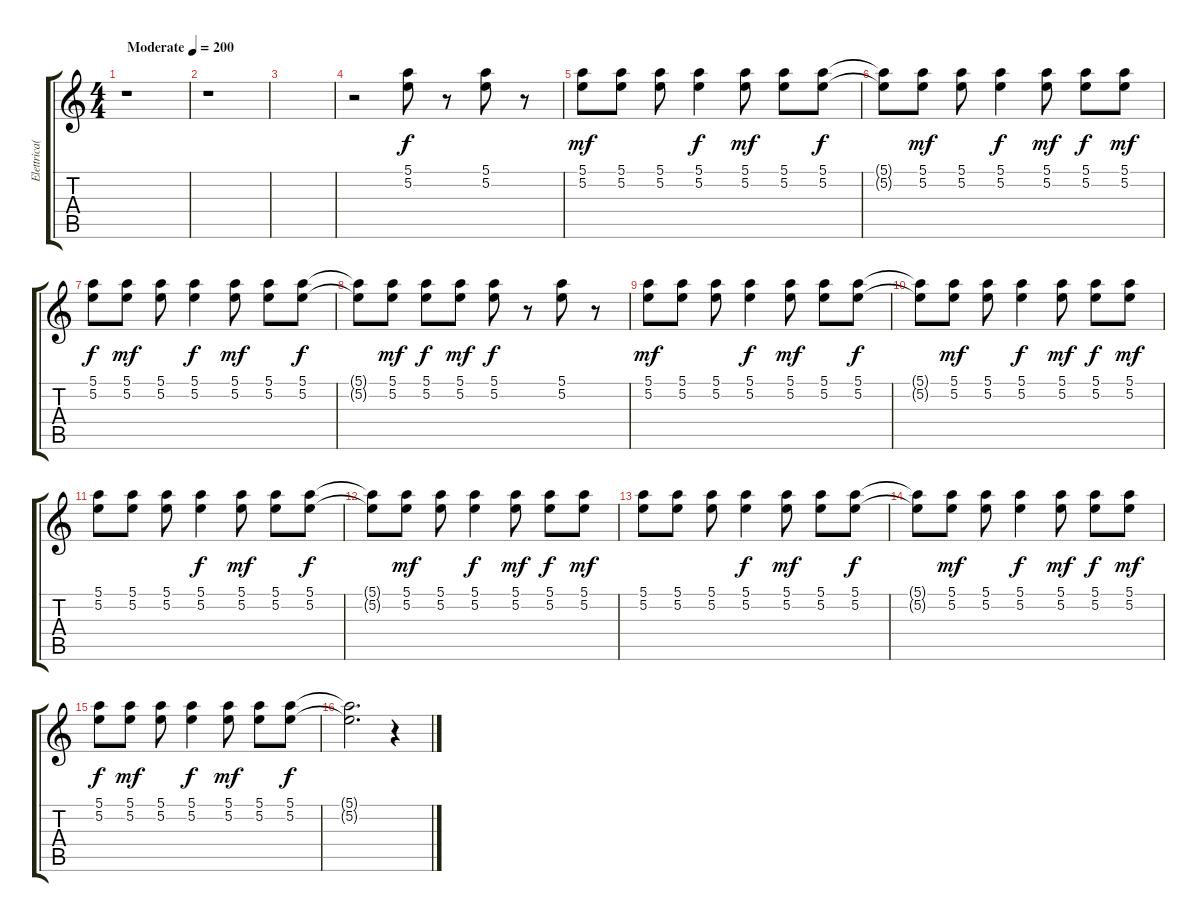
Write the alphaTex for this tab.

\track ("Elettrica(Ka)" "Elettrica(") {instrument distortionguitar}
\staff {score tabs}
\tuning (E4 B3 G3 D3 A2 E2) {hide}
\ts (4 4)
\tempo (200 "Moderate")
\clef g2
\ks c
r.1{dy f instrument distortionguitar} |
r.1 |
|
r.2 (5.1 5.2).8 r.8 (5.1 5.2).8 r.8 |
(5.1 5.2).8{dy mf} (5.1 5.2).8 (5.1 5.2).8 (5.1 5.2).4{dy f} (5.1 5.2).8{dy mf} (5.1 5.2).8 (5.1 5.2).8{dy f} |
(5.1{t} 5.2{t}).8 (5.1 5.2).8{dy mf} (5.1 5.2).8 (5.1 5.2).4{dy f} (5.1 5.2).8{dy mf} (5.1 5.2).8{dy f} (5.1 5.2).8{dy mf} |
(5.1 5.2).8{dy f} (5.1 5.2).8{dy mf} (5.1 5.2).8 (5.1 5.2).4{dy f} (5.1 5.2).8{dy mf} (5.1 5.2).8 (5.1 5.2).8{dy f} |
(5.1{t} 5.2{t}).8 (5.1 5.2).8{dy mf} (5.1 5.2).8{dy f} (5.1 5.2).8{dy mf} (5.1 5.2).8{dy f} r.8 (5.1 5.2).8 r.8 |
(5.1 5.2).8{dy mf} (5.1 5.2).8 (5.1 5.2).8 (5.1 5.2).4{dy f} (5.1 5.2).8{dy mf} (5.1 5.2).8 (5.1 5.2).8{dy f} |
(5.1{t} 5.2{t}).8 (5.1 5.2).8{dy mf} (5.1 5.2).8 (5.1 5.2).4{dy f} (5.1 5.2).8{dy mf} (5.1 5.2).8{dy f} (5.1 5.2).8{dy mf} |
(5.1 5.2).8 (5.1 5.2).8 (5.1 5.2).8 (5.1 5.2).4{dy f} (5.1 5.2).8{dy mf} (5.1 5.2).8 (5.1 5.2).8{dy f} |
(5.1{t} 5.2{t}).8 (5.1 5.2).8{dy mf} (5.1 5.2).8 (5.1 5.2).4{dy f} (5.1 5.2).8{dy mf} (5.1 5.2).8{dy f} (5.1 5.2).8{dy mf} |
(5.1 5.2).8 (5.1 5.2).8 (5.1 5.2).8 (5.1 5.2).4{dy f} (5.1 5.2).8{dy mf} (5.1 5.2).8 (5.1 5.2).8{dy f} |
(5.1{t} 5.2{t}).8 (5.1 5.2).8{dy mf} (5.1 5.2).8 (5.1 5.2).4{dy f} (5.1 5.2).8{dy mf} (5.1 5.2).8{dy f} (5.1 5.2).8{dy mf} |
(5.1 5.2).8{dy f} (5.1 5.2).8{dy mf} (5.1 5.2).8 (5.1 5.2).4{dy f} (5.1 5.2).8{dy mf} (5.1 5.2).8 (5.1 5.2).8{dy f} |
(5.1{t} 5.2{t}).2{d} r.4
